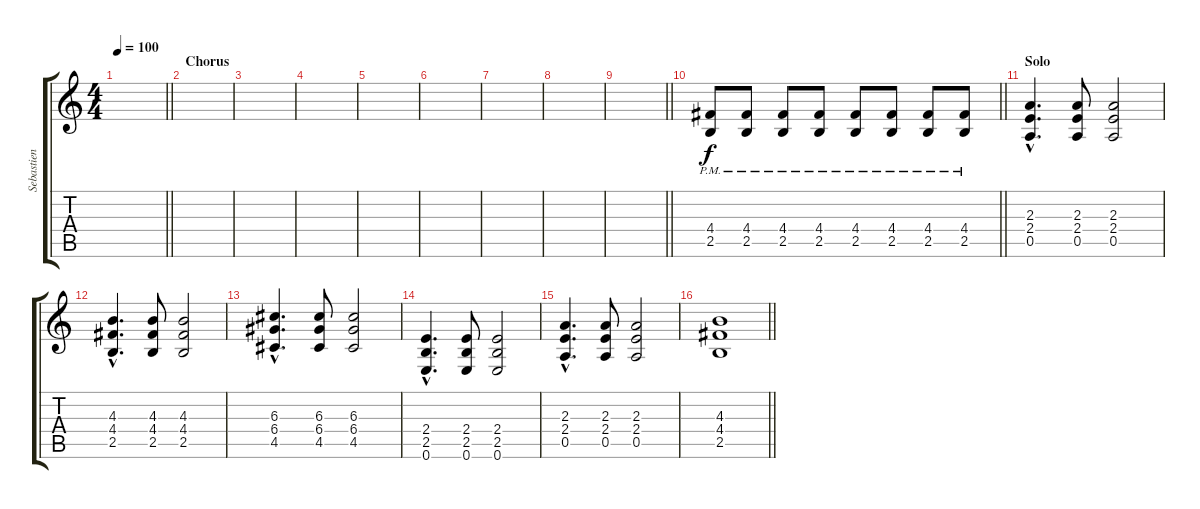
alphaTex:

\track ("Sebastien" "Sebastien") {instrument distortionguitar}
\staff {score tabs}
\tuning (E4 B3 G3 D3 A2 E2) {hide}
\ts (4 4)
\tempo 100
\clef g2
\barLineRight lightlight
\ks c
|
\section ("" "Chorus")
|
|
|
|
|
|
|
\barLineRight lightlight
|
\barLineRight lightlight
(4.4{pm} 2.5{pm}).8 (4.4{pm} 2.5{pm}).8 (4.4{pm} 2.5{pm}).8 (4.4{pm} 2.5{pm}).8 (4.4{pm} 2.5{pm}).8 (4.4{pm} 2.5{pm}).8 (4.4{pm} 2.5{pm}).8 (4.4{pm} 2.5{pm}).8 |
\section ("" "Solo")
(2.3{hac} 2.4{hac} 0.5{hac}).4{d} (2.3 2.4 0.5).8 (2.3 2.4 0.5).2 |
(4.3{hac} 4.4{hac} 2.5{hac}).4{d} (4.3 4.4 2.5).8 (4.3 4.4 2.5).2 |
(6.3{hac} 6.4{hac} 4.5{hac}).4{d} (6.3 6.4 4.5).8 (6.3 6.4 4.5).2 |
(2.4{hac} 2.5{hac} 0.6{hac}).4{d} (2.4 2.5 0.6).8 (2.4 2.5 0.6).2 |
(2.3{hac} 2.4{hac} 0.5{hac}).4{d} (2.3 2.4 0.5).8 (2.3 2.4 0.5).2 |
\barLineRight lightlight
(4.3 4.4 2.5).1
